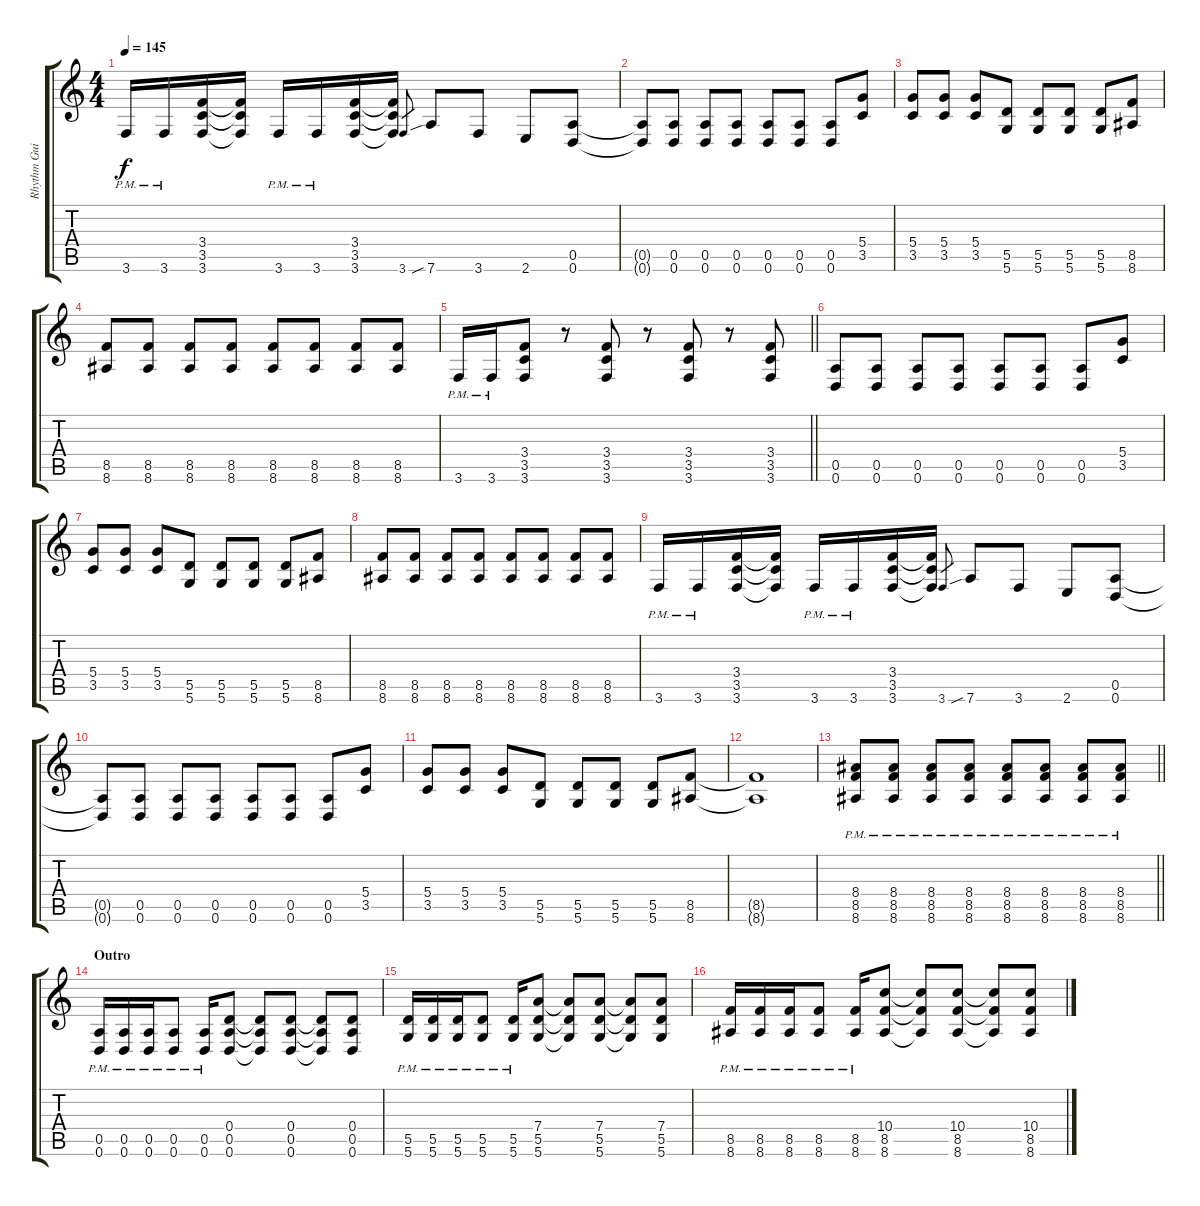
\track ("Rhythm Guitar 2" "Rhythm Gui") {instrument distortionguitar}
\staff {score tabs}
\tuning (E4 B3 G3 D3 A2 D2) {hide}
\ts (4 4)
\tempo 145
\clef g2
\ks c
3.6{pm}.16{dy f} 3.6{pm}.16 (3.4 3.5 3.6).16 (3.4{t} 3.5{t} 3.6{t}).16 3.6{pm}.16 3.6{pm}.16 (3.4 3.5 3.6).16 (3.4{t} 3.5{t} 3.6{t}).16 3.6.8{gr} 7.6{sib}.8 3.6.8 2.6.8 (0.5 0.6).8 |
(0.5{t} 0.6{t}).8 (0.5 0.6).8 (0.5 0.6).8 (0.5 0.6).8 (0.5 0.6).8 (0.5 0.6).8 (0.5 0.6).8 (5.4 3.5).8 |
(5.4 3.5).8 (5.4 3.5).8 (5.4 3.5).8 (5.5 5.6).8 (5.5 5.6).8 (5.5 5.6).8 (5.5 5.6).8 (8.5 8.6).8 |
(8.5 8.6).8 (8.5 8.6).8 (8.5 8.6).8 (8.5 8.6).8 (8.5 8.6).8 (8.5 8.6).8 (8.5 8.6).8 (8.5 8.6).8 |
\barLineRight lightlight
3.6{pm}.16 3.6{pm}.16 (3.4 3.5 3.6).8 r.8 (3.4 3.5 3.6).8 r.8 (3.4 3.5 3.6).8 r.8 (3.4 3.5 3.6).8 |
(0.5 0.6).8 (0.5 0.6).8 (0.5 0.6).8 (0.5 0.6).8 (0.5 0.6).8 (0.5 0.6).8 (0.5 0.6).8 (5.4 3.5).8 |
(5.4 3.5).8 (5.4 3.5).8 (5.4 3.5).8 (5.5 5.6).8 (5.5 5.6).8 (5.5 5.6).8 (5.5 5.6).8 (8.5 8.6).8 |
(8.5 8.6).8 (8.5 8.6).8 (8.5 8.6).8 (8.5 8.6).8 (8.5 8.6).8 (8.5 8.6).8 (8.5 8.6).8 (8.5 8.6).8 |
3.6{pm}.16 3.6{pm}.16 (3.4 3.5 3.6).16 (3.4{t} 3.5{t} 3.6{t}).16 3.6{pm}.16 3.6{pm}.16 (3.4 3.5 3.6).16 (3.4{t} 3.5{t} 3.6{t}).16 3.6.8{gr} 7.6{sib}.8 3.6.8 2.6.8 (0.5 0.6).8 |
(0.5{t} 0.6{t}).8 (0.5 0.6).8 (0.5 0.6).8 (0.5 0.6).8 (0.5 0.6).8 (0.5 0.6).8 (0.5 0.6).8 (5.4 3.5).8 |
(5.4 3.5).8 (5.4 3.5).8 (5.4 3.5).8 (5.5 5.6).8 (5.5 5.6).8 (5.5 5.6).8 (5.5 5.6).8 (8.5 8.6).8 |
(8.5{t} 8.6{t}).1 |
\barLineRight lightlight
(8.4{pm} 8.5{pm} 8.6{pm}).8 (8.4{pm} 8.5{pm} 8.6{pm}).8 (8.4{pm} 8.5{pm} 8.6{pm}).8 (8.4{pm} 8.5{pm} 8.6{pm}).8 (8.4{pm} 8.5{pm} 8.6{pm}).8 (8.4{pm} 8.5{pm} 8.6{pm}).8 (8.4{pm} 8.5{pm} 8.6{pm}).8 (8.4{pm} 8.5{pm} 8.6{pm}).8 |
\section ("" "Outro")
(0.5{pm} 0.6{pm}).16 (0.5{pm} 0.6{pm}).16 (0.5{pm} 0.6{pm}).16 (0.5{pm} 0.6{pm}).8 (0.5{pm} 0.6).16 (0.4 0.5 0.6).8 (0.4{t} 0.5{t} 0.6{t}).8 (0.4 0.5 0.6).8 (0.4{t} 0.5{t} 0.6{t}).8 (0.4 0.5 0.6).8 |
(5.5{pm} 5.6{pm}).16 (5.5{pm} 5.6{pm}).16 (5.5{pm} 5.6{pm}).16 (5.5{pm} 5.6{pm}).8 (5.5{pm} 5.6).16 (7.4 5.5 5.6).8 (7.4{t} 5.5{t} 5.6{t}).8 (7.4 5.5 5.6).8 (7.4{t} 5.5{t} 5.6{t}).8 (7.4 5.5 5.6).8 |
(8.5{pm} 8.6{pm}).16 (8.5{pm} 8.6{pm}).16 (8.5{pm} 8.6{pm}).16 (8.5{pm} 8.6{pm}).8 (8.5{pm} 8.6).16 (10.4 8.5 8.6).8 (10.4{t} 8.5{t} 8.6{t}).8 (10.4 8.5 8.6).8 (10.4{t} 8.5{t} 8.6{t}).8 (10.4 8.5 8.6).8
